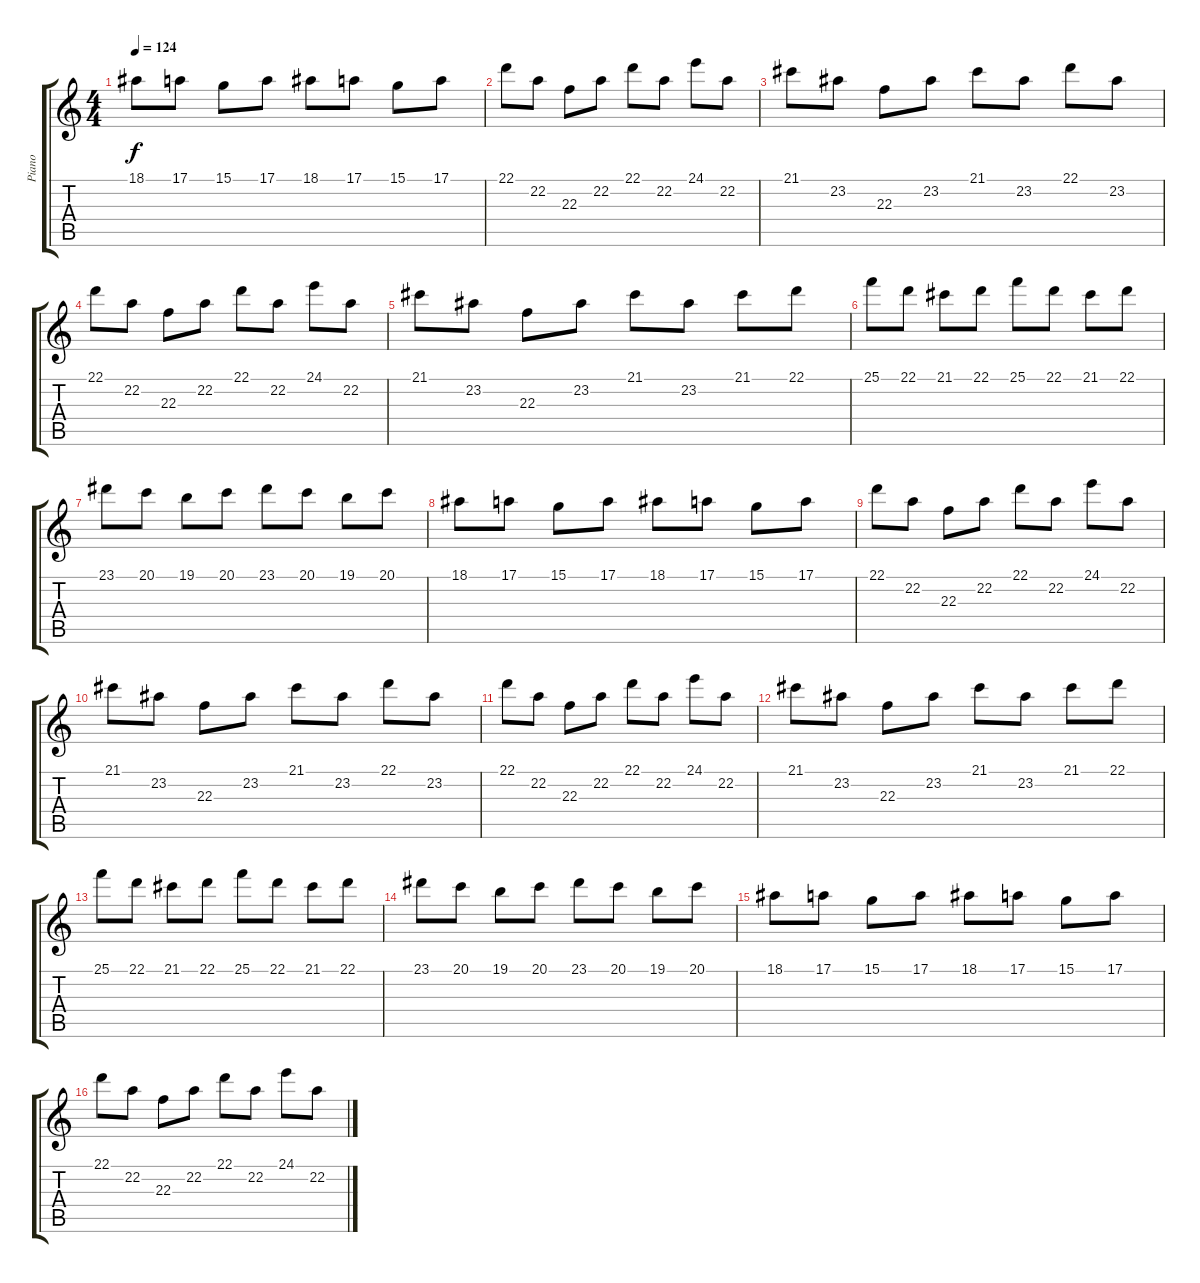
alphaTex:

\track ("Piano" "Piano") {instrument acousticgrandpiano}
\staff {score tabs}
\tuning (E4 B3 G3 D3 A2 D2) {hide}
\ts (4 4)
\tempo 124
\clef g2
\ks c
18.1.8{dy f} 17.1.8 15.1.8 17.1.8 18.1.8 17.1.8 15.1.8 17.1.8 |
22.1.8 22.2.8 22.3.8 22.2.8 22.1.8 22.2.8 24.1.8 22.2.8 |
21.1.8 23.2.8 22.3.8 23.2.8 21.1.8 23.2.8 22.1.8 23.2.8 |
22.1.8 22.2.8 22.3.8 22.2.8 22.1.8 22.2.8 24.1.8 22.2.8 |
21.1.8 23.2.8 22.3.8 23.2.8 21.1.8 23.2.8 21.1.8 22.1.8 |
25.1.8 22.1.8 21.1.8 22.1.8 25.1.8 22.1.8 21.1.8 22.1.8 |
23.1.8 20.1.8 19.1.8 20.1.8 23.1.8 20.1.8 19.1.8 20.1.8 |
18.1.8 17.1.8 15.1.8 17.1.8 18.1.8 17.1.8 15.1.8 17.1.8 |
22.1.8 22.2.8 22.3.8 22.2.8 22.1.8 22.2.8 24.1.8 22.2.8 |
21.1.8 23.2.8 22.3.8 23.2.8 21.1.8 23.2.8 22.1.8 23.2.8 |
22.1.8 22.2.8 22.3.8 22.2.8 22.1.8 22.2.8 24.1.8 22.2.8 |
21.1.8 23.2.8 22.3.8 23.2.8 21.1.8 23.2.8 21.1.8 22.1.8 |
25.1.8 22.1.8 21.1.8 22.1.8 25.1.8 22.1.8 21.1.8 22.1.8 |
23.1.8 20.1.8 19.1.8 20.1.8 23.1.8 20.1.8 19.1.8 20.1.8 |
18.1.8 17.1.8 15.1.8 17.1.8 18.1.8 17.1.8 15.1.8 17.1.8 |
22.1.8 22.2.8 22.3.8 22.2.8 22.1.8 22.2.8 24.1.8 22.2.8
